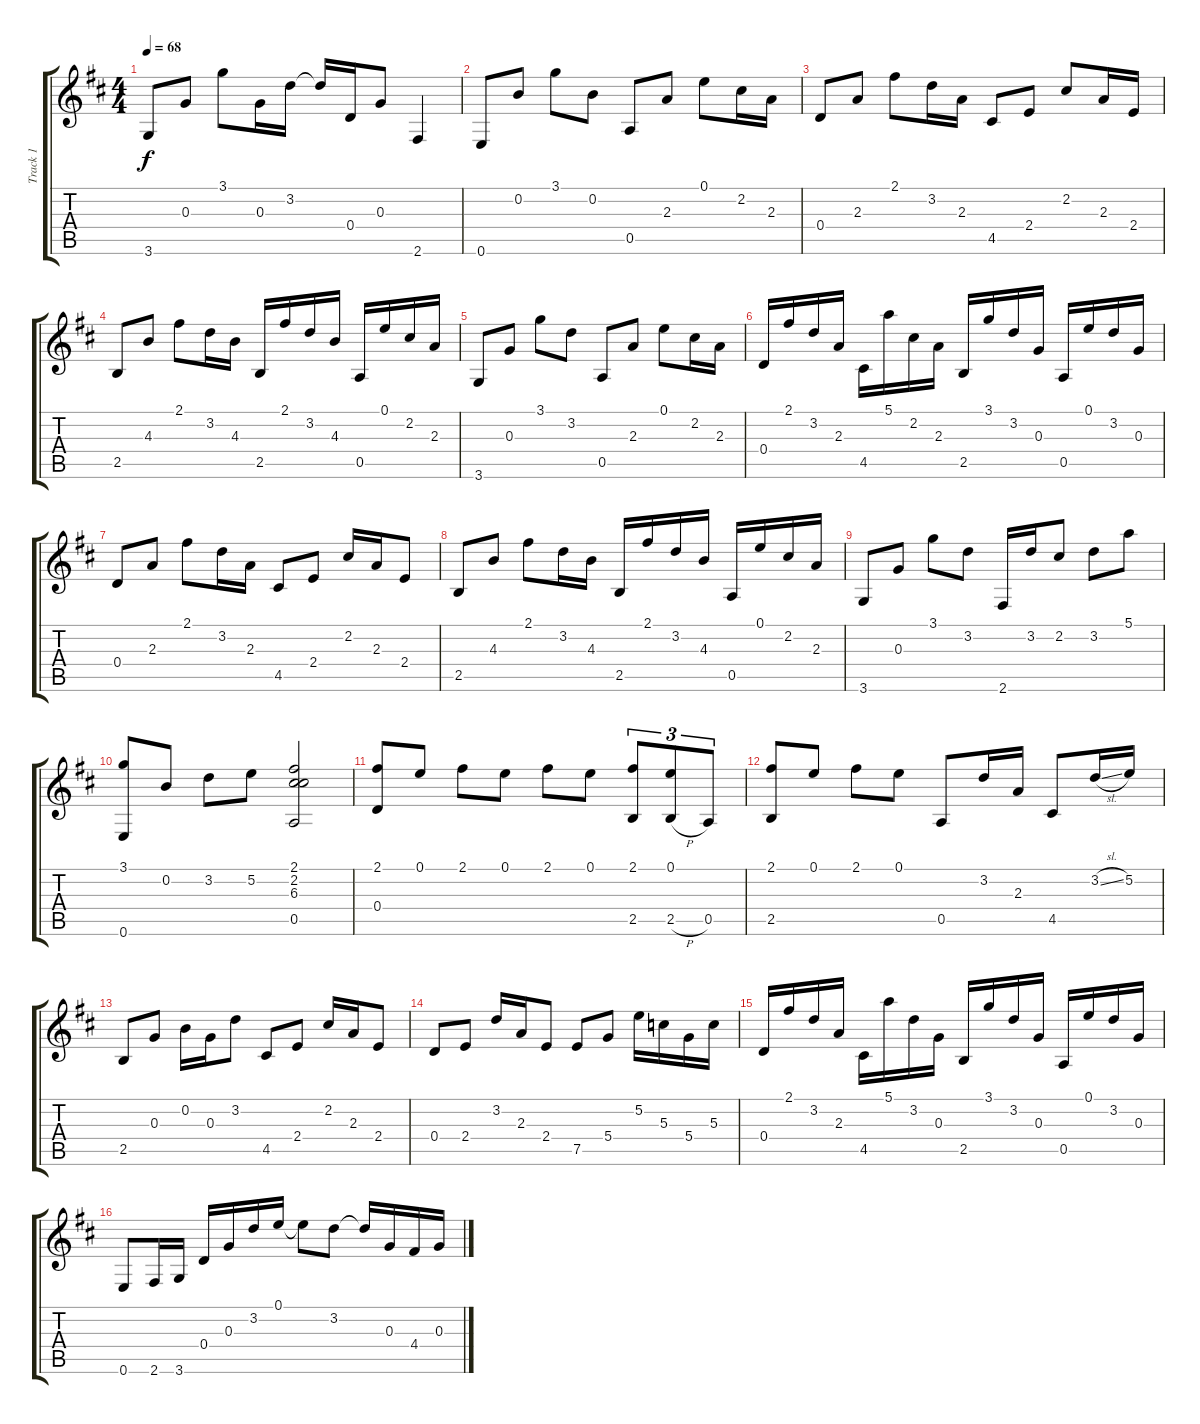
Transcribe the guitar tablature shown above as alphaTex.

\track ("Track 1" "Track 1") {instrument acousticguitarsteel}
\staff {score tabs}
\tuning (E4 B3 G3 D3 A2 E2) {hide}
\ts (4 4)
\tempo 68
\clef g2
\ks d
3.6.8{dy f} 0.3.8 3.1.8 0.3.16 3.2.16 3.2{t}.16 0.4.16 0.3.8 2.6.4 |
0.6.8 0.2.8 3.1.8 0.2.8 0.5.8 2.3.8 0.1.8 2.2.16 2.3.16 |
0.4.8 2.3.8 2.1.8 3.2.16 2.3.16 4.5.8 2.4.8 2.2.8 2.3.16 2.4.16 |
2.5.8 4.3.8 2.1.8 3.2.16 4.3.16 2.5.16 2.1.16 3.2.16 4.3.16 0.5.16 0.1.16 2.2.16 2.3.16 |
3.6.8 0.3.8 3.1.8 3.2.8 0.5.8 2.3.8 0.1.8 2.2.16 2.3.16 |
0.4.16 2.1.16 3.2.16 2.3.16 4.5.16 5.1.16 2.2.16 2.3.16 2.5.16 3.1.16 3.2.16 0.3.16 0.5.16 0.1.16 3.2.16 0.3.16 |
0.4.8 2.3.8 2.1.8 3.2.16 2.3.16 4.5.8 2.4.8 2.2.16 2.3.16 2.4.8 |
2.5.8 4.3.8 2.1.8 3.2.16 4.3.16 2.5.16 2.1.16 3.2.16 4.3.16 0.5.16 0.1.16 2.2.16 2.3.16 |
3.6.8 0.3.8 3.1.8 3.2.8 2.6.16 3.2.16 2.2.8 3.2.8 5.1.8 |
(3.1 0.6).8 0.2.8 3.2.8 5.2.8 (2.1 2.2 6.3 0.5).2 |
(2.1 0.4).8 0.1.8 2.1.8 0.1.8 2.1.8 0.1.8 (2.1 2.5).8{tu (3 2)} (0.1 2.5{h}).8{tu (3 2)} 0.5.8{tu (3 2)} |
(2.1 2.5).8 0.1.8 2.1.8 0.1.8 0.5.8 3.2.16 2.3.16 4.5.8 3.2{sl}.16 5.2.16 |
2.5.8 0.3.8 0.2.16 0.3.16 3.2.8 4.5.8 2.4.8 2.2.16 2.3.16 2.4.8 |
0.4.8 2.4.8 3.2.16 2.3.16 2.4.8 7.5.8 5.4.8 5.2.16 5.3.16 5.4.16 5.3.16 |
0.4.16 2.1.16 3.2.16 2.3.16 4.5.16 5.1.16 3.2.16 0.3.16 2.5.16 3.1.16 3.2.16 0.3.16 0.5.16 0.1.16 3.2.16 0.3.16 |
0.6.8 2.6.16 3.6.16 0.4.16 0.3.16 3.2.16 0.1.16 0.1{t}.8 3.2.8 3.2{t}.16 0.3.16 4.4.16 0.3.16
